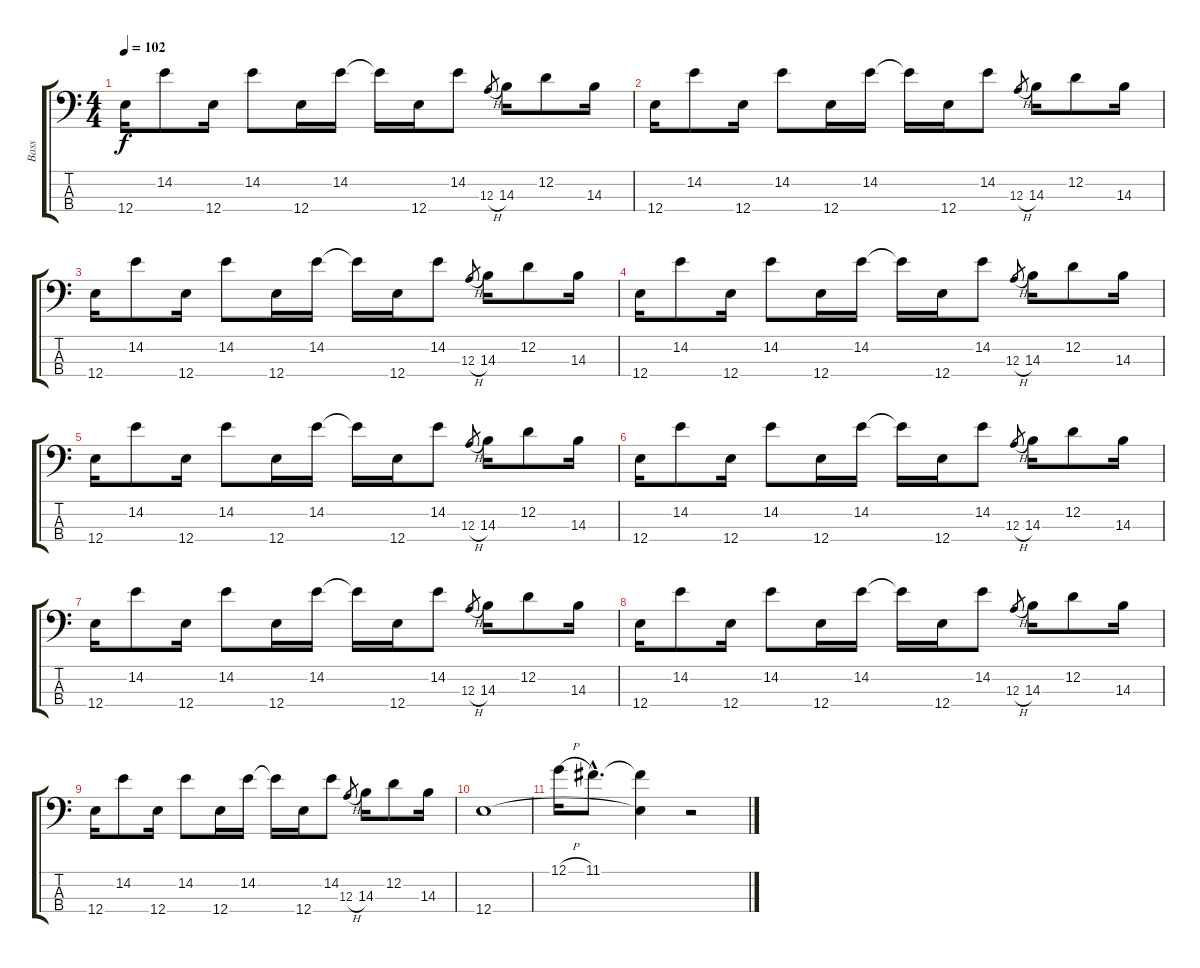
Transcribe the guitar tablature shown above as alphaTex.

\track ("Bass" "Bass") {instrument electricbassfinger}
\staff {score tabs}
\tuning (G2 D2 A1 E1) {hide}
\ts (4 4)
\tempo 102
\clef f4
\ks c
12.4.16{dy f} 14.2.8 12.4.16 14.2.8 12.4.16 14.2.16 14.2{t}.16 12.4.16 14.2.8 12.3{h}.8{gr} 14.3.16 12.2.8 14.3.16 |
12.4.16 14.2.8 12.4.16 14.2.8 12.4.16 14.2.16 14.2{t}.16 12.4.16 14.2.8 12.3{h}.8{gr} 14.3.16 12.2.8 14.3.16 |
12.4.16 14.2.8 12.4.16 14.2.8 12.4.16 14.2.16 14.2{t}.16 12.4.16 14.2.8 12.3{h}.8{gr} 14.3.16 12.2.8 14.3.16 |
12.4.16 14.2.8 12.4.16 14.2.8 12.4.16 14.2.16 14.2{t}.16 12.4.16 14.2.8 12.3{h}.8{gr} 14.3.16 12.2.8 14.3.16 |
12.4.16 14.2.8 12.4.16 14.2.8 12.4.16 14.2.16 14.2{t}.16 12.4.16 14.2.8 12.3{h}.8{gr} 14.3.16 12.2.8 14.3.16 |
12.4.16 14.2.8 12.4.16 14.2.8 12.4.16 14.2.16 14.2{t}.16 12.4.16 14.2.8 12.3{h}.8{gr} 14.3.16 12.2.8 14.3.16 |
12.4.16 14.2.8 12.4.16 14.2.8 12.4.16 14.2.16 14.2{t}.16 12.4.16 14.2.8 12.3{h}.8{gr} 14.3.16 12.2.8 14.3.16 |
12.4.16 14.2.8 12.4.16 14.2.8 12.4.16 14.2.16 14.2{t}.16 12.4.16 14.2.8 12.3{h}.8{gr} 14.3.16 12.2.8 14.3.16 |
12.4.16 14.2.8 12.4.16 14.2.8 12.4.16 14.2.16 14.2{t}.16 12.4.16 14.2.8 12.3{h}.8{gr} 14.3.16 12.2.8 14.3.16 |
12.4.1 |
12.1{h}.16 11.1{hac}.8{d} (11.1{t} 12.4{t}).4 r.2
